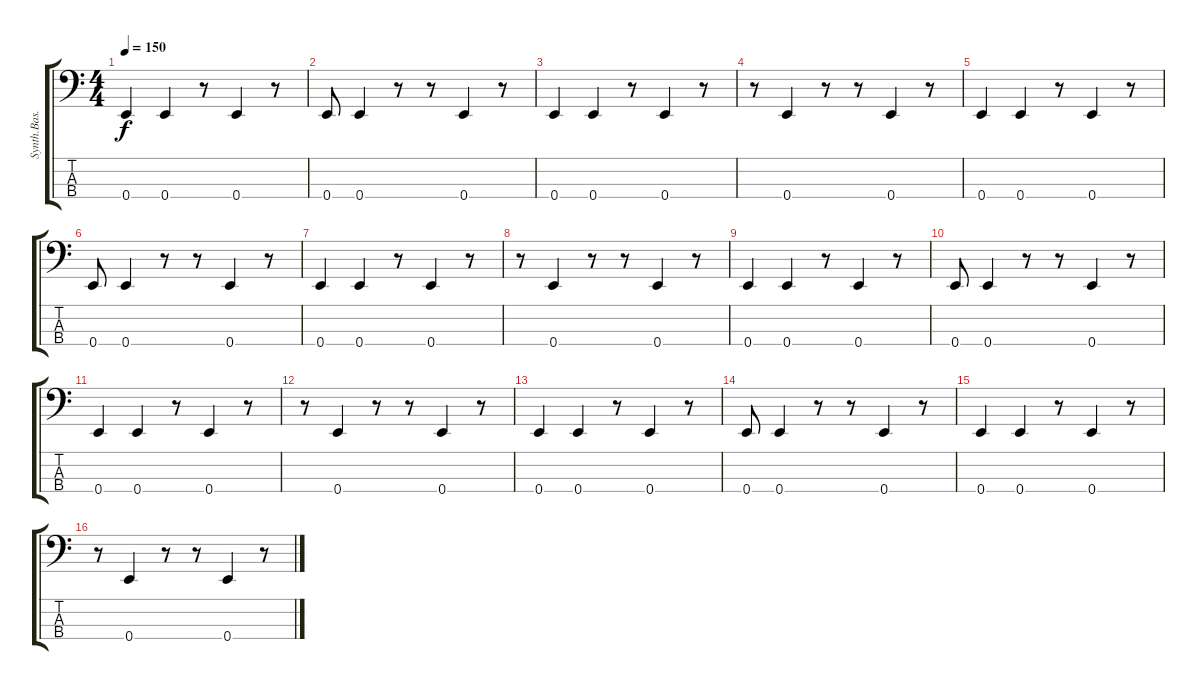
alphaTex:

\track ("Synth.Bas.1." "Synth.Bas.") {instrument synthbass1}
\staff {score tabs}
\tuning (G2 D2 A1 E1) {hide}
\ts (4 4)
\tempo 150
\clef f4
\ks c
0.4.4{dy f} 0.4.4 r.8 0.4.4 r.8 |
0.4.8 0.4.4 r.8 r.8 0.4.4 r.8 |
0.4.4 0.4.4 r.8 0.4.4 r.8 |
r.8 0.4.4 r.8 r.8 0.4.4 r.8 |
0.4.4 0.4.4 r.8 0.4.4 r.8 |
0.4.8 0.4.4 r.8 r.8 0.4.4 r.8 |
0.4.4 0.4.4 r.8 0.4.4 r.8 |
r.8 0.4.4 r.8 r.8 0.4.4 r.8 |
0.4.4 0.4.4 r.8 0.4.4 r.8 |
0.4.8 0.4.4 r.8 r.8 0.4.4 r.8 |
0.4.4 0.4.4 r.8 0.4.4 r.8 |
r.8 0.4.4 r.8 r.8 0.4.4 r.8 |
0.4.4 0.4.4 r.8 0.4.4 r.8 |
0.4.8 0.4.4 r.8 r.8 0.4.4 r.8 |
0.4.4 0.4.4 r.8 0.4.4 r.8 |
r.8 0.4.4 r.8 r.8 0.4.4 r.8
